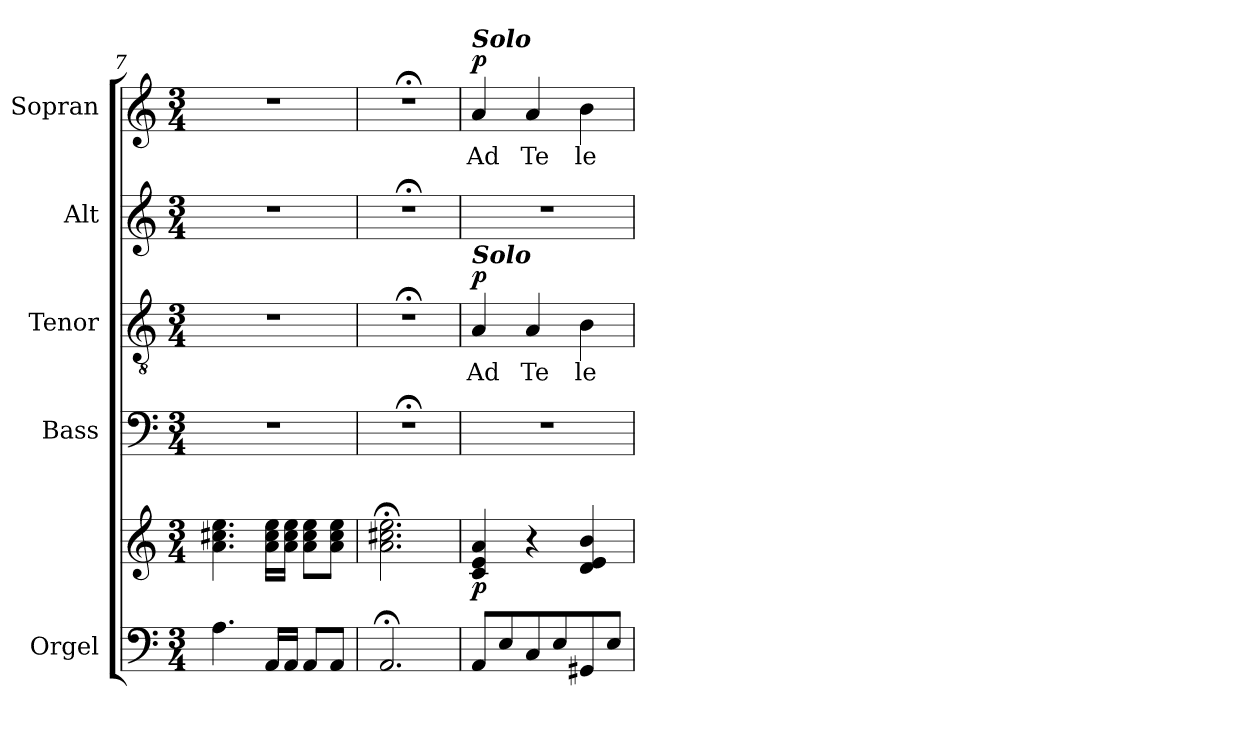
**kern	**kern	**dynam	**kern	**kern	**text	**dynam	**kern	**kern	**text	**dynam
*part5	*part5	*part5	*part4	*part3	*part3	*part3	*part2	*part1	*part1	*part1
*staff6	*staff5	*staff5/6	*staff4	*staff3	*staff3	*staff3	*staff2	*staff1	*staff1	*staff1
*I"Orgel	*	*	*I"Bass	*I"Tenor	*	*	*I"Alt	*I"Sopran	*	*
*I'Org.	*	*	*I'B.	*I'T.	*	*	*I'A.	*I'S.	*	*
!!LO:LB:g=z
*clefF4	*clefG2	*	*clefF4	*clefGv2	*	*	*clefG2	*clefG2	*	*
*k[]	*k[]	*	*k[]	*k[]	*	*	*k[]	*k[]	*	*
*C:	*C:	*	*C:	*C:	*	*	*C:	*C:	*	*
*M3/4	*M3/4	*	*M3/4	*M3/4	*	*	*M3/4	*M3/4	*	*
=7	=7	=7	=7	=7	=7	=7	=7	=7	=7	=7
4.A\	4.a\ 4.cc#X\ 4.ee\	.	2.r	2.r	.	.	2.r	2.r	.	.
16AA/LL	16a\ 16cc#\ 16ee\LL	.	.	.	.	.	.	.	.	.
16AA/JJ	16a\ 16cc#\ 16ee\JJ	.	.	.	.	.	.	.	.	.
8AA/L	8a\ 8cc#\ 8ee\L	.	.	.	.	.	.	.	.	.
8AA/J	8a\ 8cc#\ 8ee\J	.	.	.	.	.	.	.	.	.
=8	=8	=8	=8	=8	=8	=8	=8	=8	=8	=8
!	!	!	!LO:N:vis=1	!LO:N:vis=1	!	!	!LO:N:vis=1	!LO:N:vis=1	!	!
2.AA;</	2.a\;< 2.cc#X\;< 2.ee\;<	.	2.r;<	2.r;<	.	.	2.r;<	2.r;<	.	.
=9	=9	=9	=9	=9	=9	=9	=9	=9	=9	=9
!	!	!	!	!	!	!	!	!LO:TX:a:Bi:t=Solo	!	!
!	!	!	!	!LO:TX:a:Bi:t=Solo	!	!	!	!	!	!
!	!	!LO:DY:b	!	!	!LO:LY:b	!LO:DY:a	!	!	!LO:LY:b	!LO:DY:a
8AA/L	4c/ 4e/ 4a/	p	2.r	4A/	Ad	p	2.r	4a/	Ad	p
8E/	.	.	.	.	.	.	.	.	.	.
!	!	!	!	!	!LO:LY:b	!	!	!	!LO:LY:b	!
8C/	4r	.	.	4A/	Te	.	.	4a/	Te	.
8E/	.	.	.	.	.	.	.	.	.	.
!	!	!	!	!	!LO:LY:b	!	!	!	!LO:LY:b	!
8GG#X/	4d/ 4e/ 4b/	.	.	4B\	le-	.	.	4b\	le-	.
8E/J	.	.	.	.	.	.	.	.	.	.
=	=	=	=	=	=	=	=	=	=	=
*-	*-	*-	*-	*-	*-	*-	*-	*-	*-	*-
